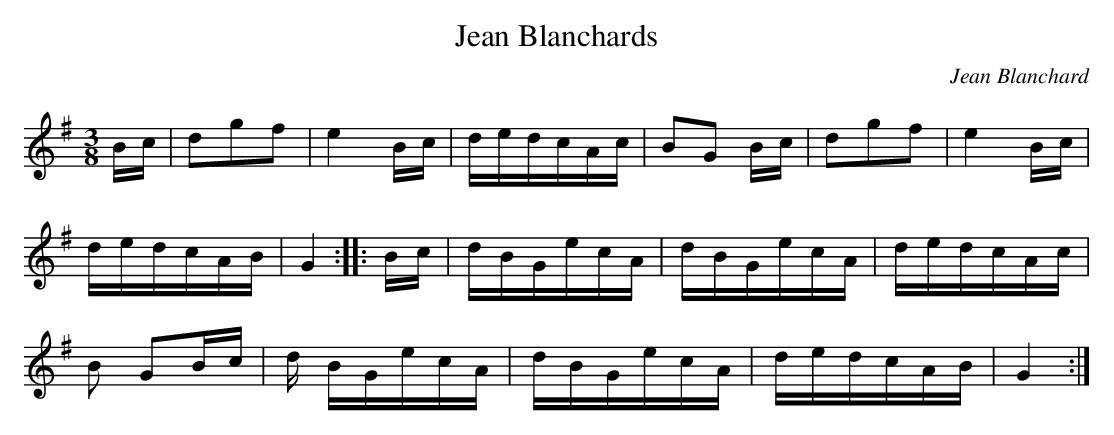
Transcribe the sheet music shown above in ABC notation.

X:1
T:Jean Blanchards
M:3/8
L:1/16
C:Jean Blanchard
K:G % transposed from C
Bc | d2g2f2 | e4Bc | dedcAc | B2G2 Bc | d2g2f2 | e4 Bc |
dedcAB | G4 :: Bc | dBGecA | dBGecA | dedcAc |
B2 G2Bc | d BGecA | dBGecA | dedcAB | G4 :|
